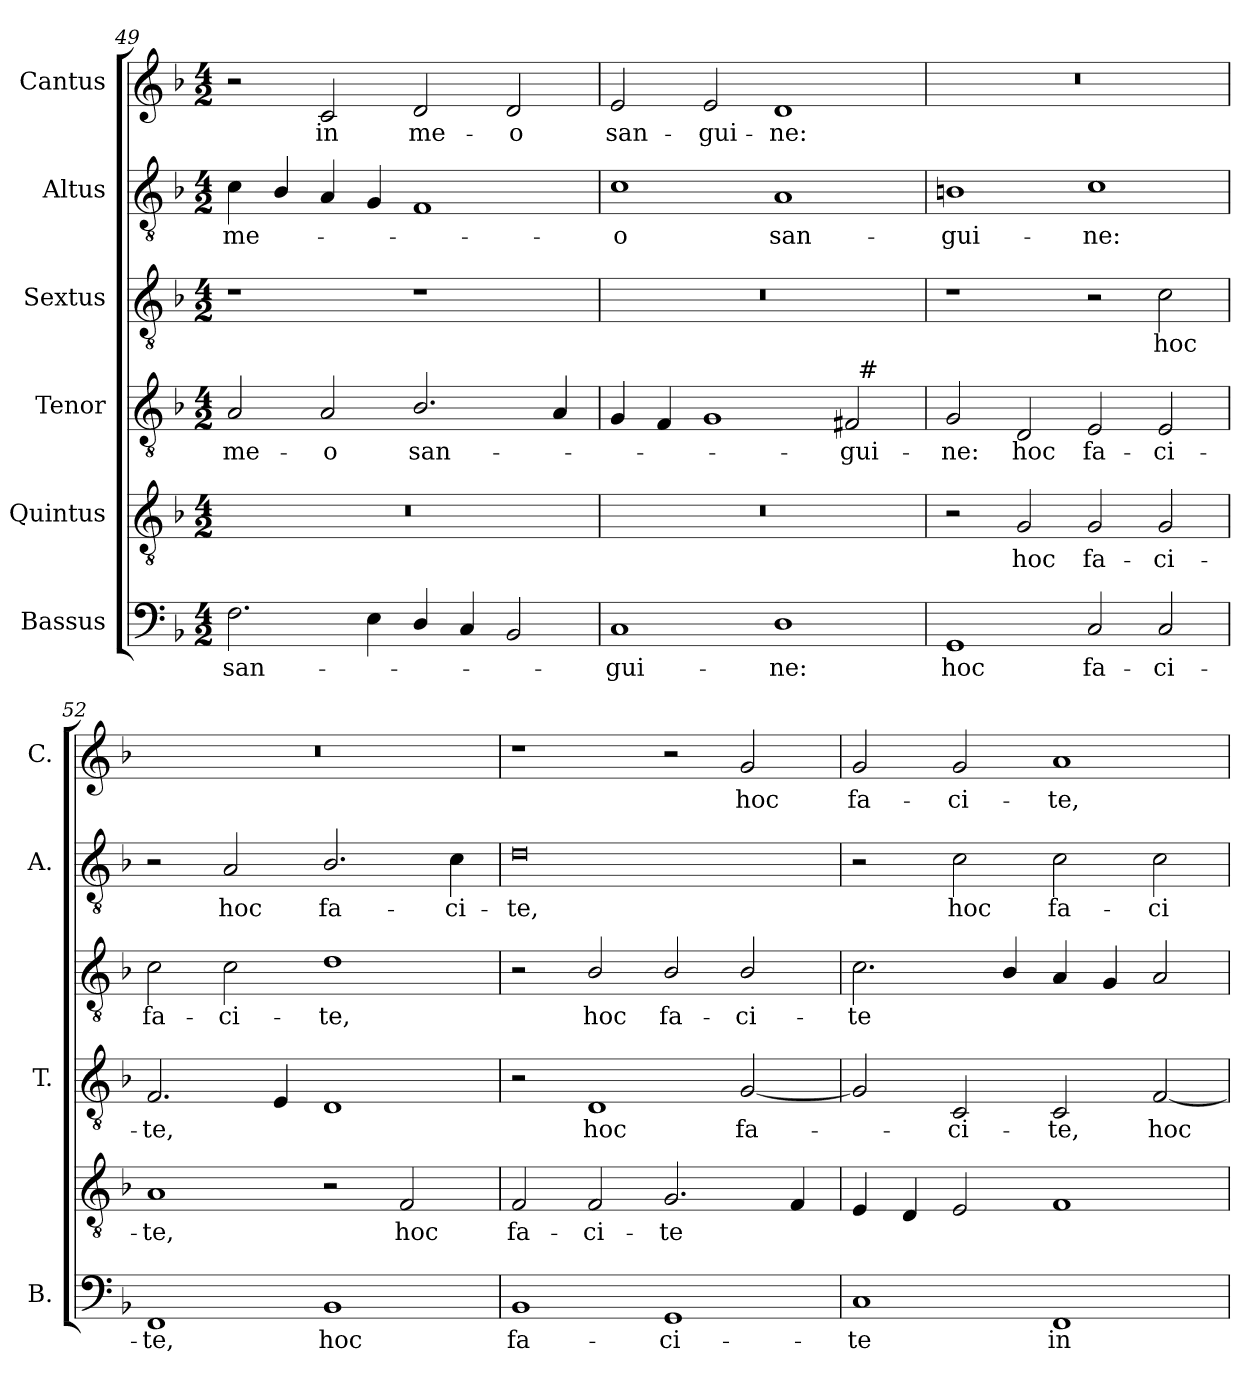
**kern	**text	**kern	**text	**kern	**text	**kern	**text	**kern	**text	**kern	**text
*part6	*part6	*part5	*part5	*part4	*part4	*part3	*part3	*part2	*part2	*part1	*part1
*staff6	*staff6	*staff5	*staff5	*staff4	*staff4	*staff3	*staff3	*staff2	*staff2	*staff1	*staff1
*I"Bassus	*	*I"Quintus	*	*I"Tenor	*	*I"Sextus	*	*I"Altus	*	*I"Cantus	*
*I'B.	*	*	*	*I'T.	*	*	*	*I'A.	*	*I'C.	*
*clefF4	*	*clefGv2	*	*clefGv2	*	*clefGv2	*	*clefGv2	*	*clefG2	*
*	*	*ITrd7c12	*	*ITrd7c12	*	*ITrd7c12	*	*ITrd7c12	*	*	*
*k[b-]	*	*k[b-]	*	*k[b-]	*	*k[b-]	*	*k[b-]	*	*k[b-]	*
*F:	*	*F:	*	*F:	*	*F:	*	*F:	*	*F:	*
*M4/2	*	*M4/2	*	*M4/2	*	*M4/2	*	*M4/2	*	*M4/2	*
=49	=49	=49	=49	=49	=49	=49	=49	=49	=49	=49	=49
!	!LO:LY:b	!LO:N:vis=1	!	!	!LO:LY:b	!	!	!	!LO:LY:b	!	!
2.F\	san-	0r	.	2AA/	me-	1r	.	4C\	me-	2r	.
.	.	.	.	.	.	.	.	4BB-/	.	.	.
!	!	!	!	!	!LO:LY:b	!	!	!	!	!	!LO:LY:b
.	.	.	.	2AA/	-o	.	.	4AA/	.	2c/	in
4E\	.	.	.	.	.	.	.	4GG/	.	.	.
!	!	!	!	!	!LO:LY:b	!	!	!	!	!	!LO:LY:b
4D/	.	.	.	2.BB-/	san-	1r	.	1FF	.	2d/	me-
4C/	.	.	.	.	.	.	.	.	.	.	.
!	!	!	!	!	!	!	!	!	!	!	!LO:LY:b
2BB-/	.	.	.	.	.	.	.	.	.	2d/	-o
.	.	.	.	4AA/	.	.	.	.	.	.	.
=50	=50	=50	=50	=50	=50	=50	=50	=50	=50	=50	=50
!	!LO:LY:b	!LO:N:vis=1	!	!	!	!LO:N:vis=1	!	!	!LO:LY:b	!	!LO:LY:b
*	*	*	*	*^	*	*	*	*	*	*	*
1C	-gui-	0r	.	4GG/	1ryy	.	0r	.	1C	-o	2e/	san-
.	.	.	.	4FF/	.	.	.	.	.	.	.	.
!	!	!	!	!	!	!	!	!	!	!	!	!LO:LY:b
.	.	.	.	1GG	.	.	.	.	.	.	2e/	-gui-
!	!LO:LY:b	!	!	!	!	!	!	!	!	!LO:LY:b	!	!LO:LY:b
1D	-ne:	.	.	.	2ryy	.	.	.	1AA	san-	1d	-ne:
!	!	!	!	!	!	!LO:LY:b	!	!	!	!	!	!
.	.	.	.	2FF#/	32ryy	-gui-	.	.	.	.	.	.
!	!	!	!	!	!LO:TX:a:t=#	!	!	!	!	!	!	!
.	.	.	.	.	4...ryy	.	.	.	.	.	.	.
=51	=51	=51	=51	=51	=51	=51	=51	=51	=51	=51	=51	=51
!	!LO:LY:b	!	!	!	!	!LO:LY:b	!	!	!	!LO:LY:b	!LO:N:vis=1	!
*	*	*	*	*v	*v	*	*	*	*	*	*	*
1GG	hoc	2r	.	2GG/	-ne:	1r	.	1BBn	-gui-	0r	.
!	!	!	!LO:LY:b	!	!LO:LY:b	!	!	!	!	!	!
.	.	2GG/	hoc	2DD/	hoc	.	.	.	.	.	.
!	!LO:LY:b	!	!LO:LY:b	!	!LO:LY:b	!	!	!	!LO:LY:b	!	!
2C/	fa-	2GG/	fa-	2EE/	fa-	2r	.	1C	-ne:	.	.
!	!LO:LY:b	!	!LO:LY:b	!	!LO:LY:b	!	!LO:LY:b	!	!	!	!
2C/	-ci-	2GG/	-ci-	2EE/	-ci-	2C\	hoc	.	.	.	.
!!LO:PB:g=z
=52	=52	=52	=52	=52	=52	=52	=52	=52	=52	=52	=52
!	!LO:LY:b	!	!LO:LY:b	!	!LO:LY:b	!	!LO:LY:b	!	!	!LO:N:vis=1	!
1FF	-te,	1AA	-te,	2.FF/	-te,	2C\	fa-	2r	.	0r	.
!	!	!	!	!	!	!	!LO:LY:b	!	!LO:LY:b	!	!
.	.	.	.	.	.	2C\	-ci-	2AA/	hoc	.	.
.	.	.	.	4EE/	.	.	.	.	.	.	.
!	!LO:LY:b	!	!	!	!	!	!LO:LY:b	!	!LO:LY:b	!	!
1BB-	hoc	2r	.	1DD	.	1D	-te,	2.BB-/	fa-	.	.
!	!	!	!LO:LY:b	!	!	!	!	!	!	!	!
.	.	2FF/	hoc	.	.	.	.	.	.	.	.
!	!	!	!	!	!	!	!	!	!LO:LY:b	!	!
.	.	.	.	.	.	.	.	4C\	-ci-	.	.
=53	=53	=53	=53	=53	=53	=53	=53	=53	=53	=53	=53
!	!LO:LY:b	!	!LO:LY:b	!	!	!	!	!	!LO:LY:b	!	!
1BB-	fa-	2FF/	fa-	2r	.	2r	.	0D	-te,	1r	.
!	!	!	!LO:LY:b	!	!LO:LY:b	!	!LO:LY:b	!	!	!	!
.	.	2FF/	-ci-	1DD	hoc	2BB-/	hoc	.	.	.	.
!	!LO:LY:b	!	!LO:LY:b	!	!	!	!LO:LY:b	!	!	!	!
1GG	-ci-	2.GG/	-te	.	.	2BB-/	fa-	.	.	2r	.
!	!	!	!	!	!LO:LY:b	!	!LO:LY:b	!	!	!	!LO:LY:b
.	.	.	.	[<2GG/	fa-	2BB-/	-ci-	.	.	2g/	hoc
.	.	4FF/	.	.	.	.	.	.	.	.	.
=54	=54	=54	=54	=54	=54	=54	=54	=54	=54	=54	=54
!	!LO:LY:b	!	!	!	!	!	!LO:LY:b	!	!	!	!LO:LY:b
1C	-te	4EE/	.	2GG/]	.	2.C\	-te	2r	.	2g/	fa-
.	.	4DD/	.	.	.	.	.	.	.	.	.
!	!	!	!	!	!LO:LY:b	!	!	!	!LO:LY:b	!	!LO:LY:b
.	.	2EE/	.	2CC/	-ci-	.	.	2C\	hoc	2g/	-ci-
.	.	.	.	.	.	4BB-/	.	.	.	.	.
!	!LO:LY:b	!	!	!	!LO:LY:b	!	!	!	!LO:LY:b	!	!LO:LY:b
1FF	in	1FF	.	2CC/	-te,	4AA/	.	2C\	fa-	1a	-te,
.	.	.	.	.	.	4GG/	.	.	.	.	.
!	!	!	!	!	!LO:LY:b	!	!	!	!LO:LY:b	!	!
.	.	.	.	[<2FF/	hoc	2AA/	.	2C\	-ci-	.	.
=	=	=	=	=	=	=	=	=	=	=	=
*-	*-	*-	*-	*-	*-	*-	*-	*-	*-	*-	*-
